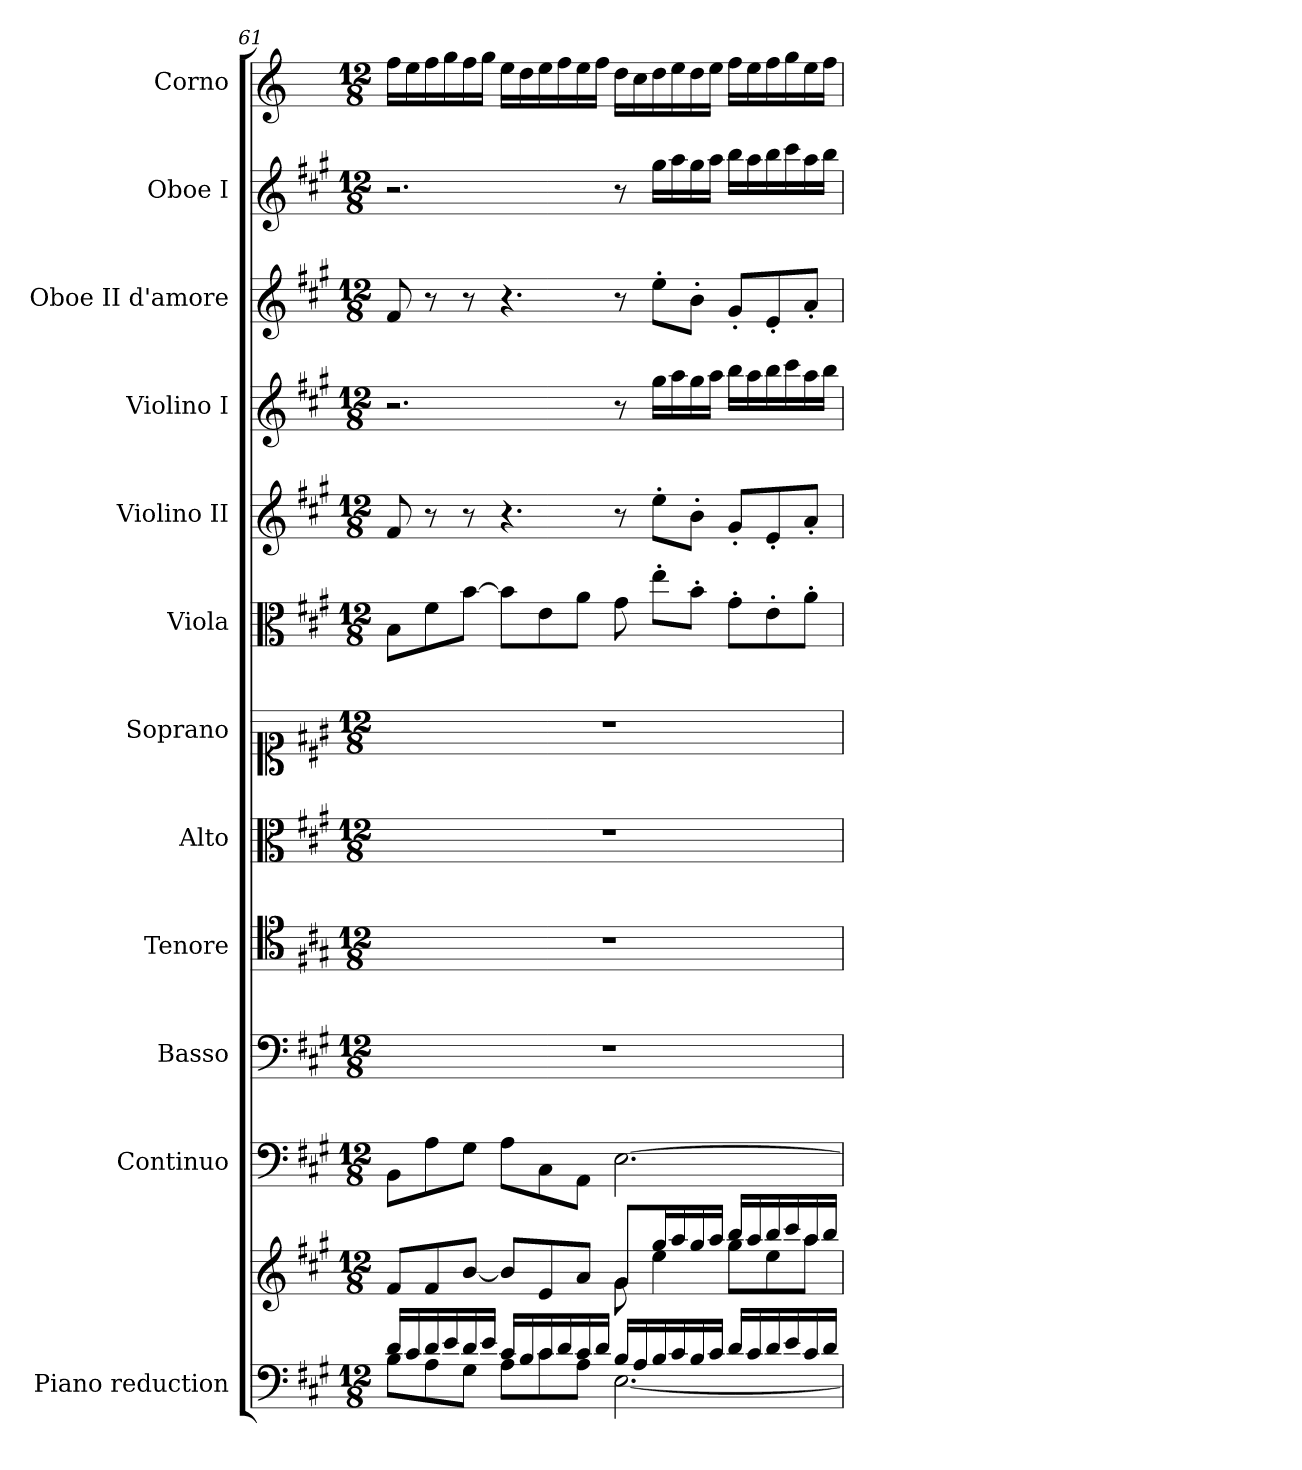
**kern	**kern	**kern	**kern	**kern	**kern	**kern	**kern	**kern	**kern	**kern	**kern	**kern
*part12	*part12	*part11	*part10	*part9	*part8	*part7	*part6	*part5	*part4	*part3	*part2	*part1
*staff13	*staff12	*staff11	*staff10	*staff9	*staff8	*staff7	*staff6	*staff5	*staff4	*staff3	*staff2	*staff1
*I"Piano reduction	*	*I"Continuo	*I"Basso	*I"Tenore	*I"Alto	*I"Soprano	*I"Viola	*I"Violino II	*I"Violino I	*I"Oboe II d'amore	*I"Oboe I	*I"Corno
*I'Pno	*	*	*	*	*	*	*I'Vla	*I'Vln	*I'Vln	*I'Ob	*I'Ob	*
!!LO:PB:g=z
*clefF4	*clefG2	*clefF4	*clefF4	*clefC4	*clefC3	*clefC1	*clefC3	*clefG2	*clefG2	*clefG2	*clefG2	*clefG2
*	*	*	*	*	*	*	*	*	*	*	*	*ITrd2c3
*k[f#c#g#]	*k[f#c#g#]	*k[f#c#g#]	*k[f#c#g#]	*k[f#c#g#]	*k[f#c#g#]	*k[f#c#g#]	*k[f#c#g#]	*k[f#c#g#]	*k[f#c#g#]	*k[f#c#g#]	*k[f#c#g#]	*k[f#c#g#]
*M12/8	*M12/8	*M12/8	*M12/8	*M12/8	*M12/8	*M12/8	*M12/8	*M12/8	*M12/8	*M12/8	*M12/8	*M12/8
=61	=61	=61	=61	=61	=61	=61	=61	=61	=61	=61	=61	=61
*^	*^	*	*	*	*	*	*	*	*	*	*	*
16d/LL	8B\L	8f#/L	2.ryy	8BB\L	1.r	1.r	1.r	1.r	8B\L	8f#/	2.r	8f#/	2.r	16dd\LL
16c#/	.	.	.	.	.	.	.	.	.	.	.	.	.	16cc#\
16d/	8A\	8f#/	.	8A\	.	.	.	.	8f#\	8r	.	8r	.	16dd\
16e/	.	.	.	.	.	.	.	.	.	.	.	.	.	16ee\
16d/	8G#\J	[8b/J	.	8G#\J	.	.	.	.	[8b\J	8r	.	8r	.	16dd\
16e/JJ	.	.	.	.	.	.	.	.	.	.	.	.	.	16ee\JJ
16c#/LL	8A\L	8b/L]	.	8A\L	.	.	.	.	8b\L]	4.r	.	4.r	.	16cc#\LL
16B/	.	.	.	.	.	.	.	.	.	.	.	.	.	16b\
16c#/	8c#\	8e/	.	8C#\	.	.	.	.	8e\	.	.	.	.	16cc#\
16d/	.	.	.	.	.	.	.	.	.	.	.	.	.	16dd\
16c#/	8A\J	8a/J	.	8AA\J	.	.	.	.	8a\J	.	.	.	.	16cc#\
16d/JJ	.	.	.	.	.	.	.	.	.	.	.	.	.	16dd\JJ
16B/LL	[2.E\	8g#/L	8g#\	[2.E\	.	.	.	.	8g#\	8r	8r	8r	8r	16b\LL
16A/	.	.	.	.	.	.	.	.	.	.	.	.	.	16a\
16B/	.	16gg#/L	4ee\	.	.	.	.	.	8ee'\L	8ee'\L	16gg#\LL	8ee'\L	16gg#\LL	16b\
16c#/	.	16aa/	.	.	.	.	.	.	.	.	16aa\	.	16aa\	16cc#\
16B/	.	16gg#/	.	.	.	.	.	.	8b'\J	8b'\J	16gg#\	8b'\J	16gg#\	16b\
16c#/JJ	.	16aa/JJ	.	.	.	.	.	.	.	.	16aa\JJ	.	16aa\JJ	16cc#\JJ
16d/LL	.	16bb/LL	8gg#\L	.	.	.	.	.	8g#'\L	8g#'/L	16bb\LL	8g#'/L	16bb\LL	16dd\LL
16c#/	.	16aa/	.	.	.	.	.	.	.	.	16aa\	.	16aa\	16cc#\
16d/	.	16bb/	8ee\	.	.	.	.	.	8e'\	8e'/	16bb\	8e'/	16bb\	16dd\
16e/	.	16ccc#/	.	.	.	.	.	.	.	.	16ccc#\	.	16ccc#\	16ee\
16c#/	.	16aa/	8aa\J	.	.	.	.	.	8a'\J	8a'/J	16aa\	8a'/J	16aa\	16cc#\
16d/JJ	.	16bb/JJ	.	.	.	.	.	.	.	.	16bb\JJ	.	16bb\JJ	16dd\JJ
*v	*v	*	*	*	*	*	*	*	*	*	*	*	*	*
*	*v	*v	*	*	*	*	*	*	*	*	*	*	*
=	=	=	=	=	=	=	=	=	=	=	=	=
*-	*-	*-	*-	*-	*-	*-	*-	*-	*-	*-	*-	*-
